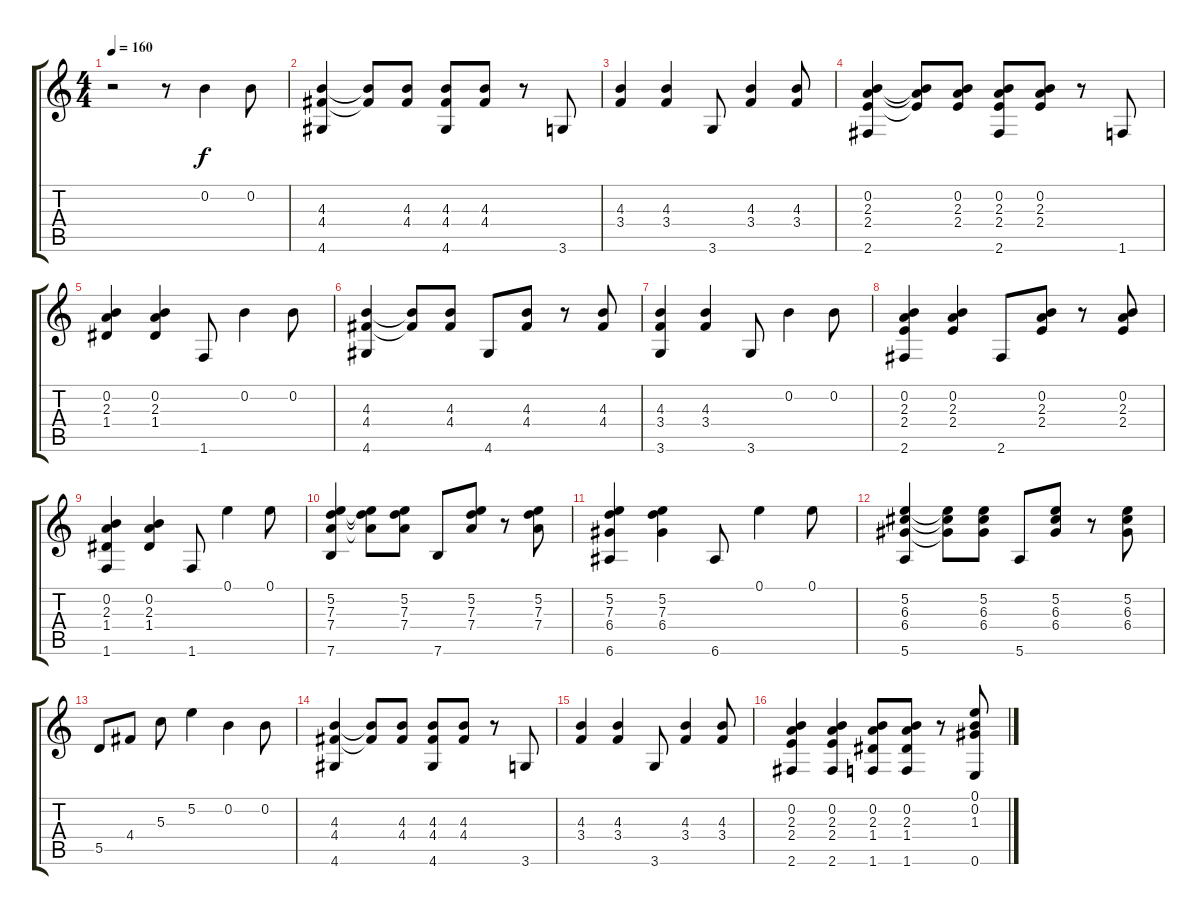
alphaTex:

\track "" {instrument acousticguitarnylon}
\staff {score tabs}
\tuning (E4 B3 G3 D3 A2 E2) {hide}
\ts (4 4)
\tempo 160
\clef g2
\ks c
r.2{dy f instrument acousticguitarnylon} r.8 0.2.4 0.2.8 |
(4.3 4.4 4.6).4 (4.3{t} 4.4{t}).8 (4.3 4.4).8 (4.3 4.4 4.6).8 (4.3 4.4).8 r.8 3.6.8 |
(4.3 3.4).4 (4.3 3.4).4 3.6.8 (4.3 3.4).4 (4.3 3.4).8 |
(0.2 2.3 2.4 2.6).4 (0.2{t} 2.3{t} 2.4{t}).8 (0.2 2.3 2.4).8 (0.2 2.3 2.4 2.6).8 (0.2 2.3 2.4).8 r.8 1.6.8 |
(0.2 2.3 1.4).4 (0.2 2.3 1.4).4 1.6.8 0.2.4 0.2.8 |
(4.3 4.4 4.6).4 (4.3{t} 4.4{t}).8 (4.3 4.4).8 4.6.8 (4.3 4.4).8 r.8 (4.3 4.4).8 |
(4.3 3.4 3.6).4 (4.3 3.4).4 3.6.8 0.2.4 0.2.8 |
(0.2 2.3 2.4 2.6).4 (0.2 2.3 2.4).4 2.6.8 (0.2 2.3 2.4).8 r.8 (0.2 2.3 2.4).8 |
(0.2 2.3 1.4 1.6).4 (0.2 2.3 1.4).4 1.6.8 0.1.4 0.1.8 |
(5.2 7.3 7.4 7.6).4 (5.2{t} 7.3{t} 7.4{t}).8 (5.2 7.3 7.4).8 7.6.8 (5.2 7.3 7.4).8 r.8 (5.2 7.3 7.4).8 |
(5.2 7.3 6.4 6.6).4 (5.2 7.3 6.4).4 6.6.8 0.1.4 0.1.8 |
(5.2 6.3 6.4 5.6).4 (5.2{t} 6.3{t} 6.4{t}).8 (5.2 6.3 6.4).8 5.6.8 (5.2 6.3 6.4).8 r.8 (5.2 6.3 6.4).8 |
5.5.8 4.4.8 5.3.8 5.2.4 0.2.4 0.2.8 |
(4.3 4.4 4.6).4 (4.3{t} 4.4{t}).8 (4.3 4.4).8 (4.3 4.4 4.6).8 (4.3 4.4).8 r.8 3.6.8 |
(4.3 3.4).4 (4.3 3.4).4 3.6.8 (4.3 3.4).4 (4.3 3.4).8 |
(0.2 2.3 2.4 2.6).4 (0.2 2.3 2.4 2.6).4 (0.2 2.3 1.4 1.6).8 (0.2 2.3 1.4 1.6).8 r.8 (0.1 0.2 1.3 0.6).8
